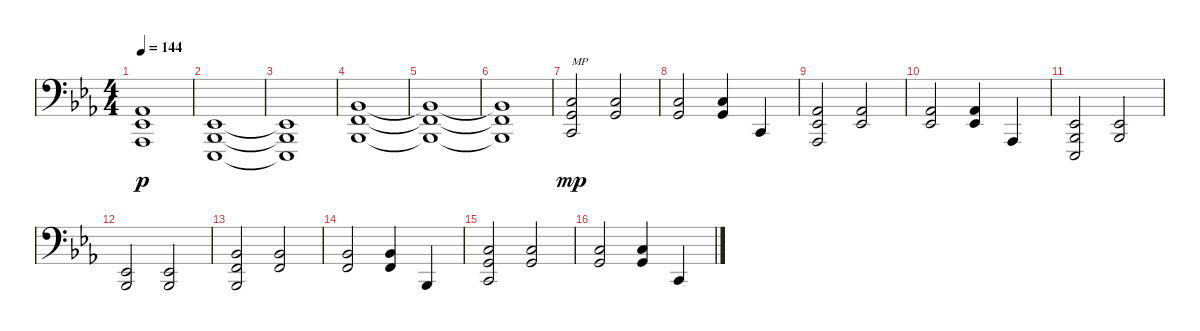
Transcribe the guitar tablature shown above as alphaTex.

\track "" {instrument acousticgrandpiano}
\staff {score}
\tuning (G2 D2 F1 A0 F0) {hide}
\ts (4 4)
\tempo 144
\clef f4
\ks eb
(1.1{t} 1.2{t} 3.3{t}).1{dy p} |
(1.2 5.3 6.4).1 |
(1.2{t} 5.3{t} 6.4{t}).1 |
(3.1 3.2 5.3).1 |
(3.1{t} 3.2{t} 5.3{t}).1 |
(3.1{t} 3.2{t} 5.3{t}).1 |
(0.1 10.2 7.3).2{txt "MP" dy mp} (0.1 10.2).2 |
(0.1 10.2).2 (0.1 10.2).4 7.3.4 |
(1.1 1.2 3.3).2 (1.1 1.2).2 |
(1.1 1.2).2 (1.1 1.2).4 3.3.4 |
(1.2 5.3 6.4).2 (1.2 5.3).2 |
(1.2 5.3).2 (1.2 5.3).2 |
(3.1 3.2 5.3).2 (3.1 3.2).2 |
(3.1 3.2).2 (3.1 3.2).4 5.3.4 |
(0.1 10.2 7.3).2 (0.1 10.2).2 |
(5.1 5.2).2 (0.1 10.2).4 7.3.4
